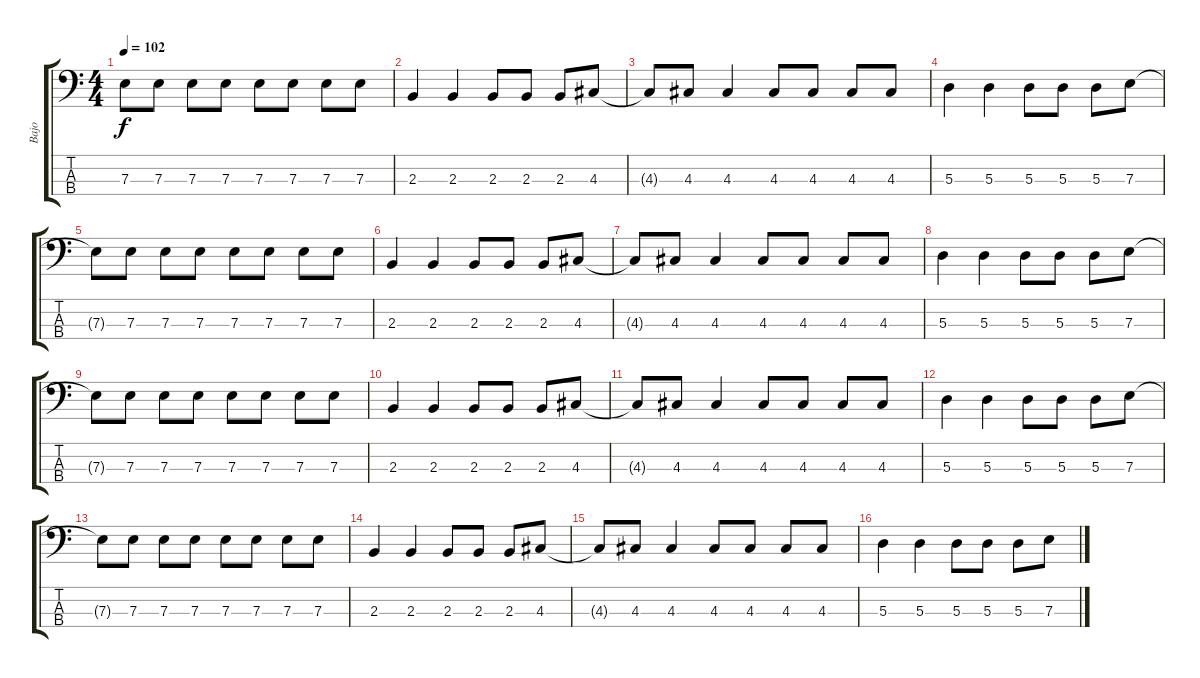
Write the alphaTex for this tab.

\track ("Bajo" "Bajo") {instrument electricbassfinger}
\staff {score tabs}
\tuning (G2 D2 A1 E1) {hide}
\ts (4 4)
\tempo 102
\clef f4
\ks c
7.3{t}.8{dy f} 7.3.8 7.3.8 7.3.8 7.3.8 7.3.8 7.3.8 7.3.8 |
2.3.4 2.3.4 2.3.8 2.3.8 2.3.8 4.3.8 |
4.3{t}.8 4.3.8 4.3.4 4.3.8 4.3.8 4.3.8 4.3.8 |
5.3.4 5.3.4 5.3.8 5.3.8 5.3.8 7.3.8 |
7.3{t}.8 7.3.8 7.3.8 7.3.8 7.3.8 7.3.8 7.3.8 7.3.8 |
2.3.4 2.3.4 2.3.8 2.3.8 2.3.8 4.3.8 |
4.3{t}.8 4.3.8 4.3.4 4.3.8 4.3.8 4.3.8 4.3.8 |
5.3.4 5.3.4 5.3.8 5.3.8 5.3.8 7.3.8 |
7.3{t}.8 7.3.8 7.3.8 7.3.8 7.3.8 7.3.8 7.3.8 7.3.8 |
2.3.4 2.3.4 2.3.8 2.3.8 2.3.8 4.3.8 |
4.3{t}.8 4.3.8 4.3.4 4.3.8 4.3.8 4.3.8 4.3.8 |
5.3.4 5.3.4 5.3.8 5.3.8 5.3.8 7.3.8 |
7.3{t}.8 7.3.8 7.3.8 7.3.8 7.3.8 7.3.8 7.3.8 7.3.8 |
2.3.4 2.3.4 2.3.8 2.3.8 2.3.8 4.3.8 |
4.3{t}.8 4.3.8 4.3.4 4.3.8 4.3.8 4.3.8 4.3.8 |
5.3.4 5.3.4 5.3.8 5.3.8 5.3.8 7.3.8
